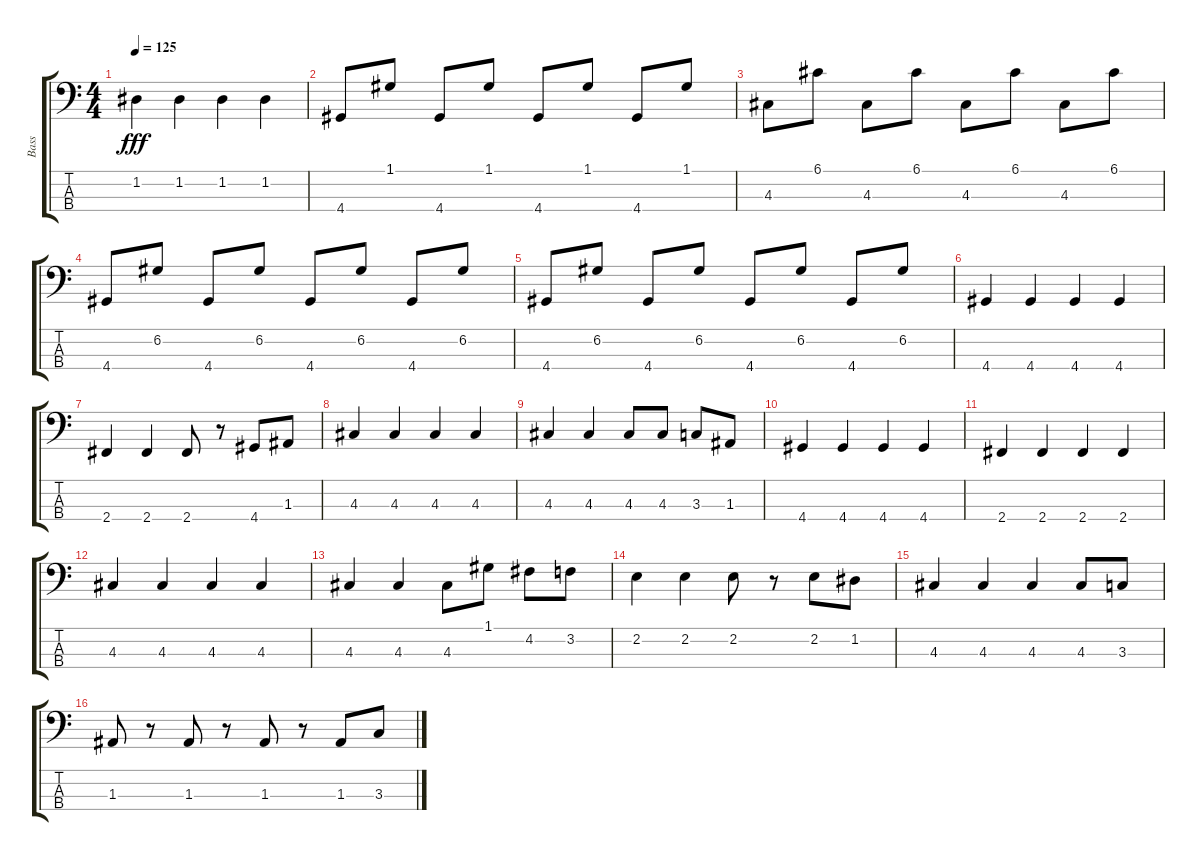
\track ("Bass" "Bass") {instrument fretlessbass}
\staff {score tabs}
\tuning (G2 D2 A1 E1) {hide}
\ts (4 4)
\tempo 125
\clef f4
\ks c
1.2.4{dy fff} 1.2.4 1.2.4 1.2.4 |
4.4.8 1.1.8 4.4.8 1.1.8 4.4.8 1.1.8 4.4.8 1.1.8 |
4.3.8 6.1.8 4.3.8 6.1.8 4.3.8 6.1.8 4.3.8 6.1.8 |
4.4.8 6.2.8 4.4.8 6.2.8 4.4.8 6.2.8 4.4.8 6.2.8 |
4.4.8 6.2.8 4.4.8 6.2.8 4.4.8 6.2.8 4.4.8 6.2.8 |
4.4.4 4.4.4 4.4.4 4.4.4 |
2.4.4 2.4.4 2.4.8 r.8 4.4.8 1.3.8 |
4.3.4 4.3.4 4.3.4 4.3.4 |
4.3.4 4.3.4 4.3.8 4.3.8 3.3.8 1.3.8 |
4.4.4 4.4.4 4.4.4 4.4.4 |
2.4.4 2.4.4 2.4.4 2.4.4 |
4.3.4 4.3.4 4.3.4 4.3.4 |
4.3.4 4.3.4 4.3.8 1.1.8 4.2.8 3.2.8 |
2.2.4 2.2.4 2.2.8 r.8 2.2.8 1.2.8 |
4.3.4 4.3.4 4.3.4 4.3.8 3.3.8 |
1.3.8 r.8 1.3.8 r.8 1.3.8 r.8 1.3.8 3.3.8
